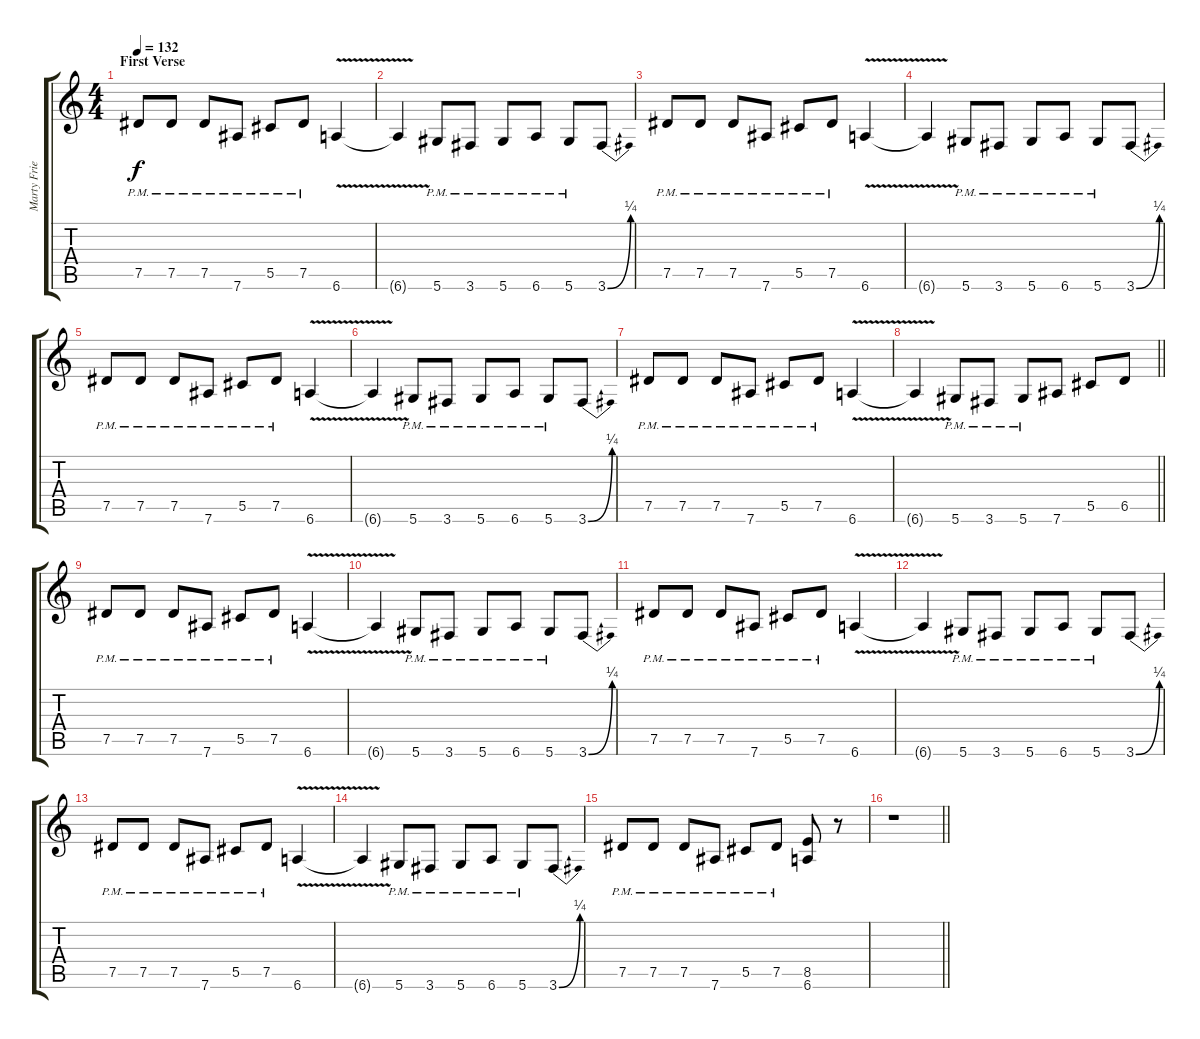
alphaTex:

\track ("Marty Friedman " "Marty Frie") {instrument distortionguitar}
\staff {score tabs}
\tuning (Eb4 Bb3 Gb3 Db3 Ab2 Eb2) {hide}
\ts (4 4)
\section ("" "First Verse")
\tempo 132
\clef g2
\ks c
7.5{pm}.8{dy f} 7.5{pm}.8 7.5{pm}.8 7.6{pm}.8 5.5{pm}.8 7.5{pm}.8 6.6{v}.4 |
6.6{t}.4 5.6{pm}.8 3.6{pm}.8 5.6{pm}.8 6.6{pm}.8 5.6{pm}.8 3.6{be (bend 0 0 60 1)}.8 |
7.5{pm}.8 7.5{pm}.8 7.5{pm}.8 7.6{pm}.8 5.5{pm}.8 7.5{pm}.8 6.6{v}.4 |
6.6{t}.4 5.6{pm}.8 3.6{pm}.8 5.6{pm}.8 6.6{pm}.8 5.6{pm}.8 3.6{be (bend 0 0 60 1)}.8 |
7.5{pm}.8 7.5{pm}.8 7.5{pm}.8 7.6{pm}.8 5.5{pm}.8 7.5{pm}.8 6.6{v}.4 |
6.6{t}.4 5.6{pm}.8 3.6{pm}.8 5.6{pm}.8 6.6{pm}.8 5.6{pm}.8 3.6{be (bend 0 0 60 1)}.8 |
7.5{pm}.8 7.5{pm}.8 7.5{pm}.8 7.6{pm}.8 5.5{pm}.8 7.5{pm}.8 6.6{v}.4 |
\barLineRight lightlight
6.6{t}.4 5.6{pm}.8 3.6{pm}.8 5.6{pm}.8 7.6.8 5.5.8 6.5.8 |
7.5{pm}.8 7.5{pm}.8 7.5{pm}.8 7.6{pm}.8 5.5{pm}.8 7.5{pm}.8 6.6{v}.4 |
6.6{t}.4 5.6{pm}.8 3.6{pm}.8 5.6{pm}.8 6.6{pm}.8 5.6{pm}.8 3.6{be (bend 0 0 60 1)}.8 |
7.5{pm}.8 7.5{pm}.8 7.5{pm}.8 7.6{pm}.8 5.5{pm}.8 7.5{pm}.8 6.6{v}.4 |
6.6{t}.4 5.6{pm}.8 3.6{pm}.8 5.6{pm}.8 6.6{pm}.8 5.6{pm}.8 3.6{be (bend 0 0 60 1)}.8 |
7.5{pm}.8 7.5{pm}.8 7.5{pm}.8 7.6{pm}.8 5.5{pm}.8 7.5{pm}.8 6.6{v}.4 |
6.6{t}.4 5.6{pm}.8 3.6{pm}.8 5.6{pm}.8 6.6{pm}.8 5.6{pm}.8 3.6{be (bend 0 0 60 1)}.8 |
7.5{pm}.8 7.5{pm}.8 7.5{pm}.8 7.6{pm}.8 5.5{pm}.8 7.5{pm}.8 (8.5 6.6).8 r.8 |
\barLineRight lightlight
r.1
